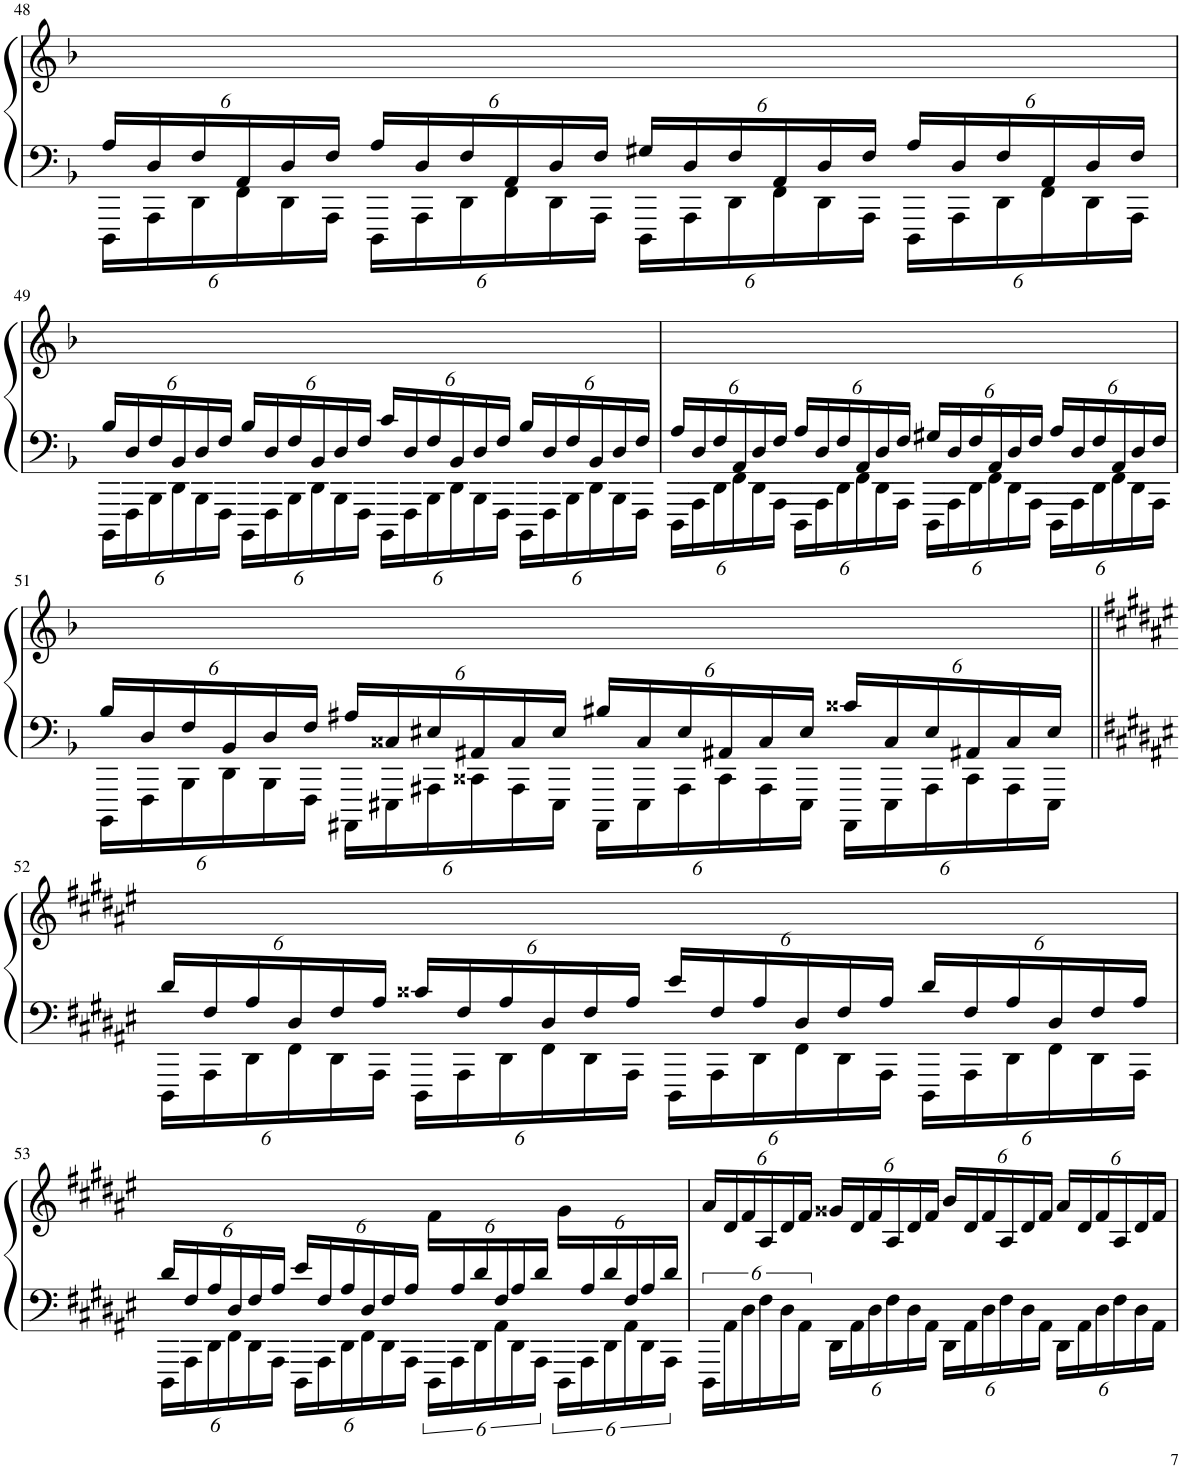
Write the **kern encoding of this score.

**kern	**kern
*part1	*part1
*staff2	*staff1
*I"Piano	*
*I'Pno.	*
!!LO:PB:g=z
*clefF4	*clefG2
*k[b-]	*k[b-]
*M4/4	*M4/4
*Xbrackettup	*
=48	=48
*^	*
24A/LL	24DDD\LL	1ryy
24D/	24AAA\	.
24F/	24DD\	.
24AA/	24FF\	.
24D/	24DD\	.
24F/JJ	24AAA\JJ	.
24A/LL	24DDD\LL	.
24D/	24AAA\	.
24F/	24DD\	.
24AA/	24FF\	.
24D/	24DD\	.
24F/JJ	24AAA\JJ	.
24G#X/LL	24DDD\LL	.
24D/	24AAA\	.
24F/	24DD\	.
24AA/	24FF\	.
24D/	24DD\	.
24F/JJ	24AAA\JJ	.
24A/LL	24DDD\LL	.
24D/	24AAA\	.
24F/	24DD\	.
24AA/	24FF\	.
24D/	24DD\	.
24F/JJ	24AAA\JJ	.
!!LO:LB:g=z
=49	=49	=49
24B-/LL	24BBBB-\LL	1ryy
24D/	24FFF\	.
24F/	24BBB-\	.
24BB-/	24DD\	.
24D/	24BBB-\	.
24F/JJ	24FFF\JJ	.
24B-/LL	24BBBB-\LL	.
24D/	24FFF\	.
24F/	24BBB-\	.
24BB-/	24DD\	.
24D/	24BBB-\	.
24F/JJ	24FFF\JJ	.
24c/LL	24BBBB-\LL	.
24D/	24FFF\	.
24F/	24BBB-\	.
24BB-/	24DD\	.
24D/	24BBB-\	.
24F/JJ	24FFF\JJ	.
24B-/LL	24BBBB-\LL	.
24D/	24FFF\	.
24F/	24BBB-\	.
24BB-/	24DD\	.
24D/	24BBB-\	.
24F/JJ	24FFF\JJ	.
=50	=50	=50
24A/LL	24DDD\LL	1ryy
24D/	24AAA\	.
24F/	24DD\	.
24AA/	24FF\	.
24D/	24DD\	.
24F/JJ	24AAA\JJ	.
24A/LL	24DDD\LL	.
24D/	24AAA\	.
24F/	24DD\	.
24AA/	24FF\	.
24D/	24DD\	.
24F/JJ	24AAA\JJ	.
24G#X/LL	24DDD\LL	.
24D/	24AAA\	.
24F/	24DD\	.
24AA/	24FF\	.
24D/	24DD\	.
24F/JJ	24AAA\JJ	.
24A/LL	24DDD\LL	.
24D/	24AAA\	.
24F/	24DD\	.
24AA/	24FF\	.
24D/	24DD\	.
24F/JJ	24AAA\JJ	.
!!LO:LB:g=z
=51	=51	=51
24B-/LL	24BBBB-\LL	1ryy
24D/	24FFF\	.
24F/	24BBB-\	.
24BB-/	24DD\	.
24D/	24BBB-\	.
24F/JJ	24FFF\JJ	.
24A#X/LL	24AAAA#X\LL	.
24C##X/	24EEE#X\	.
24E#X/	24AAA#X\	.
24AA#X/	24CC##X\	.
24C##/	24AAA#\	.
24E#/JJ	24EEE#\JJ	.
24B#X/LL	24AAAA#\LL	.
24C##/	24EEE#\	.
24E#/	24AAA#\	.
24AA#X/	24CC##\	.
24C##/	24AAA#\	.
24E#/JJ	24EEE#\JJ	.
24c##X/LL	24AAAA#\LL	.
24C##/	24EEE#\	.
24E#/	24AAA#\	.
24AA#X/	24CC##\	.
24C##/	24AAA#\	.
24E#/JJ	24EEE#\JJ	.
!!LO:LB:g=z
=52||	=52||	=52||
*k[f#c#g#d#a#e#]	*	*k[f#c#g#d#a#e#]
24d#/LL	24DDD#\LL	1ryy
24F#/	24AAA#\	.
24A#/	24DD#\	.
24D#/	24FF#\	.
24F#/	24DD#\	.
24A#/JJ	24AAA#\JJ	.
24c##X/LL	24DDD#\LL	.
24F#/	24AAA#\	.
24A#/	24DD#\	.
24D#/	24FF#\	.
24F#/	24DD#\	.
24A#/JJ	24AAA#\JJ	.
24e#/LL	24DDD#\LL	.
24F#/	24AAA#\	.
24A#/	24DD#\	.
24D#/	24FF#\	.
24F#/	24DD#\	.
24A#/JJ	24AAA#\JJ	.
24d#/LL	24DDD#\LL	.
24F#/	24AAA#\	.
24A#/	24DD#\	.
24D#/	24FF#\	.
24F#/	24DD#\	.
24A#/JJ	24AAA#\JJ	.
!!LO:LB:g=z
=53	=53	=53
24d#/LL	24DDD#\LL	2ryy
24F#/	24AAA#\	.
24A#/	24DD#\	.
24D#/	24FF#\	.
24F#/	24DD#\	.
24A#/JJ	24AAA#\JJ	.
24e#/LL	24DDD#\LL	.
24F#/	24AAA#\	.
24A#/	24DD#\	.
24D#/	24FF#\	.
24F#/	24DD#\	.
24A#/JJ	24AAA#\JJ	.
*	*brackettup	*Xbrackettup
24ryy	24DDD#\LL	24f#\LL
24A#/	24AAA#\	24%5ryy
24d#/	24DD#\	.
24F#/	24AA#\	.
24A#/	24DD#\	.
24d#/JJ	24AAA#\JJ	.
24ryy	24DDD#\LL	24g#\LL
24A#/	24AAA#\	24%5ryy
24d#/	24DD#\	.
24F#/	24AA#\	.
24A#/	24DD#\	.
24d#/JJ	24AAA#\JJ	.
*v	*v	*
=54	=54
24DDD#\LL	24a#/LL
24AA#\	24d#/
24D#\	24f#/
24F#\	24A#/
24D#\	24d#/
24AA#\JJ	24f#/JJ
*Xbrackettup	*
24DD#\LL	24g##X/LL
24AA#\	24d#/
24D#\	24f#/
24F#\	24A#/
24D#\	24d#/
24AA#\JJ	24f#/JJ
24DD#\LL	24b/LL
24AA#\	24d#/
24D#\	24f#/
24F#\	24A#/
24D#\	24d#/
24AA#\JJ	24f#/JJ
24DD#\LL	24a#/LL
24AA#\	24d#/
24D#\	24f#/
24F#\	24A#/
24D#\	24d#/
24AA#\JJ	24f#/JJ
=	=
*-	*-
